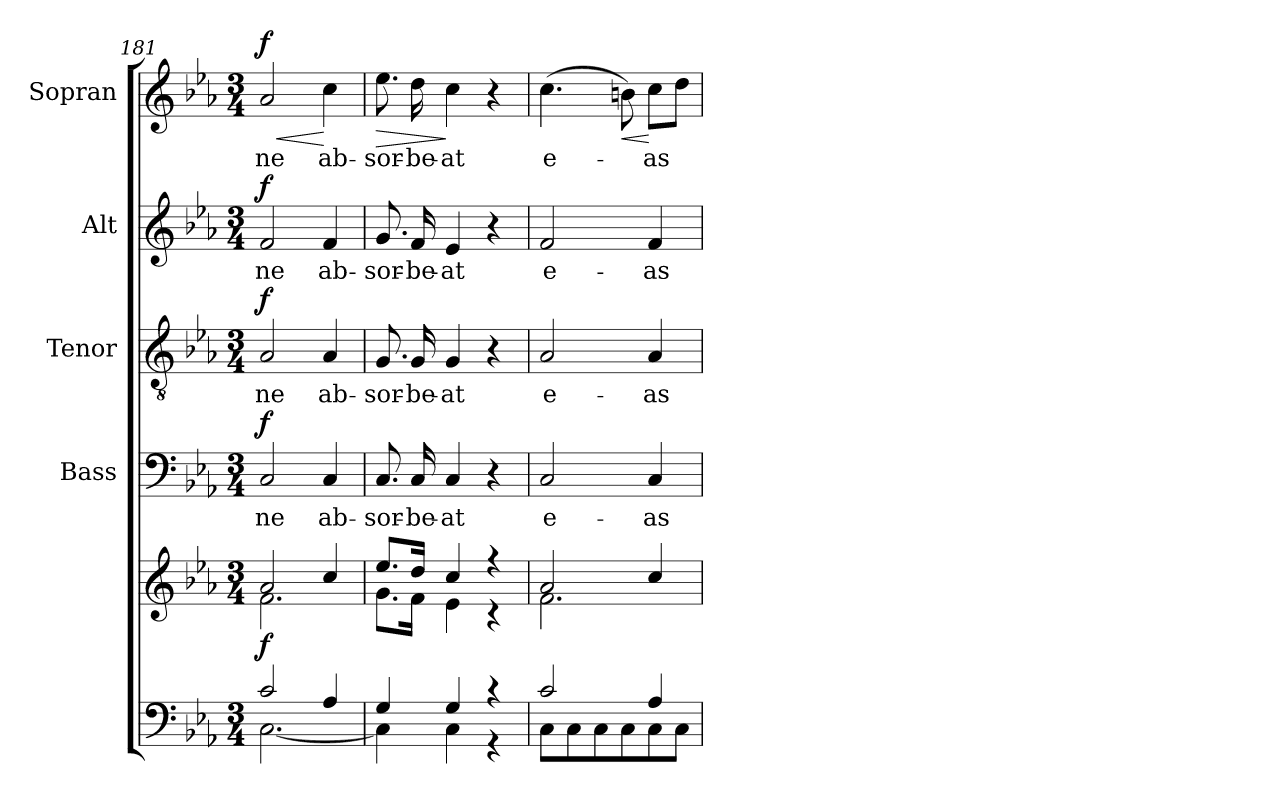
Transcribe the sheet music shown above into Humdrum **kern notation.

**kern	**kern	**dynam	**kern	**text	**dynam	**kern	**text	**dynam	**kern	**text	**dynam	**kern	**text	**dynam
*part5	*part5	*part5	*part4	*part4	*part4	*part3	*part3	*part3	*part2	*part2	*part2	*part1	*part1	*part1
*staff6	*staff5	*staff5/6	*staff4	*staff4	*staff4	*staff3	*staff3	*staff3	*staff2	*staff2	*staff2	*staff1	*staff1	*staff1
*	*	*	*I"Bass	*	*	*I"Tenor	*	*	*I"Alt	*	*	*I"Sopran	*	*
*	*	*	*I'B.	*	*	*I'T.	*	*	*I'A.	*	*	*I'S.	*	*
*clefF4	*clefG2	*	*clefF4	*	*	*clefGv2	*	*	*clefG2	*	*	*clefG2	*	*
*k[b-e-a-]	*k[b-e-a-]	*	*k[b-e-a-]	*	*	*k[b-e-a-]	*	*	*k[b-e-a-]	*	*	*k[b-e-a-]	*	*
*E-:	*E-:	*	*E-:	*	*	*E-:	*	*	*E-:	*	*	*E-:	*	*
*M3/4	*M3/4	*	*M3/4	*	*	*M3/4	*	*	*M3/4	*	*	*M3/4	*	*
=181	=181	=181	=181	=181	=181	=181	=181	=181	=181	=181	=181	=181	=181	=181
*^	*^	*	*	*	*	*	*	*	*	*	*	*	*	*
!	!	!	!	!LO:DY:b	!	!LO:LY:b	!LO:DY:a	!	!LO:LY:b	!LO:DY:a	!	!LO:LY:b	!LO:DY:a	!	!LO:LY:b	!LO:HP:b
!	!	!	!	!	!	!	!	!	!	!	!	!	!	!	!	!LO:DY:n=1:a
2c/	[<2.C\	2a-/	2.f\	f	2C/	ne	f	2A-/	ne	f	2f/	ne	f	2a-/	ne	< f
!	!	!	!	!	!	!LO:LY:b	!	!	!LO:LY:b	!	!	!LO:LY:b	!	!	!LO:LY:b	!
4A-/	.	4cc/	.	.	4C/	ab-	.	4A-/	ab-	.	4f/	ab-	.	4cc\	ab-	[
!!LO:PB:g=z
=182	=182	=182	=182	=182	=182	=182	=182	=182	=182	=182	=182	=182	=182	=182	=182	=182
!	!	!	!	!	!	!LO:LY:b	!	!	!LO:LY:b	!	!	!LO:LY:b	!	!	!LO:LY:b	!LO:HP:b
4G/	4C\]	8.ee-/L	8.g\L	.	8.C/	-sor-	.	8.G/	-sor-	.	8.g/	-sor-	.	8.ee-\	-sor-	>
!	!	!	!	!	!	!LO:LY:b	!	!	!LO:LY:b	!	!	!LO:LY:b	!	!	!LO:LY:b	!
.	.	16dd/Jk	16f\Jk	.	16C/	-be-	.	16G/	-be-	.	16f/	-be-	.	16dd\	-be-	.
!	!	!	!	!	!	!LO:LY:b	!	!	!LO:LY:b	!	!	!LO:LY:b	!	!	!LO:LY:b	!
4G/	4C\	4cc/	4e-\	.	4C/	-at	.	4G/	-at	.	4e-/	-at	.	4cc\	-at	]
4r	4r	4r	4r	.	4r	.	.	4r	.	.	4r	.	.	4r	.	.
=183	=183	=183	=183	=183	=183	=183	=183	=183	=183	=183	=183	=183	=183	=183	=183	=183
!	!	!	!	!	!	!LO:LY:b	!	!	!LO:LY:b	!	!	!LO:LY:b	!	!	!LO:LY:b	!
2c/	8C\L	2a-/	2.f\	.	2C/	e-	.	2A-/	e-	.	2f/	e-	.	(>4.cc\	e-	.
.	8C\	.	.	.	.	.	.	.	.	.	.	.	.	.	.	.
.	8C\	.	.	.	.	.	.	.	.	.	.	.	.	.	.	.
!	!	!	!	!	!	!	!	!	!	!	!	!	!	!	!	!LO:HP:b
.	8C\	.	.	.	.	.	.	.	.	.	.	.	.	8bn\)	.	<
!	!	!	!	!	!	!LO:LY:b	!	!	!LO:LY:b	!	!	!LO:LY:b	!	!	!LO:LY:b	!
4A-/	8C\	4cc/	.	.	4C/	-as	.	4A-/	-as	.	4f/	-as	.	8cc\L	-as	[
.	8C\J	.	.	.	.	.	.	.	.	.	.	.	.	8dd\J	.	.
*v	*v	*	*	*	*	*	*	*	*	*	*	*	*	*	*	*
*	*v	*v	*	*	*	*	*	*	*	*	*	*	*	*	*
=	=	=	=	=	=	=	=	=	=	=	=	=	=	=
*-	*-	*-	*-	*-	*-	*-	*-	*-	*-	*-	*-	*-	*-	*-
